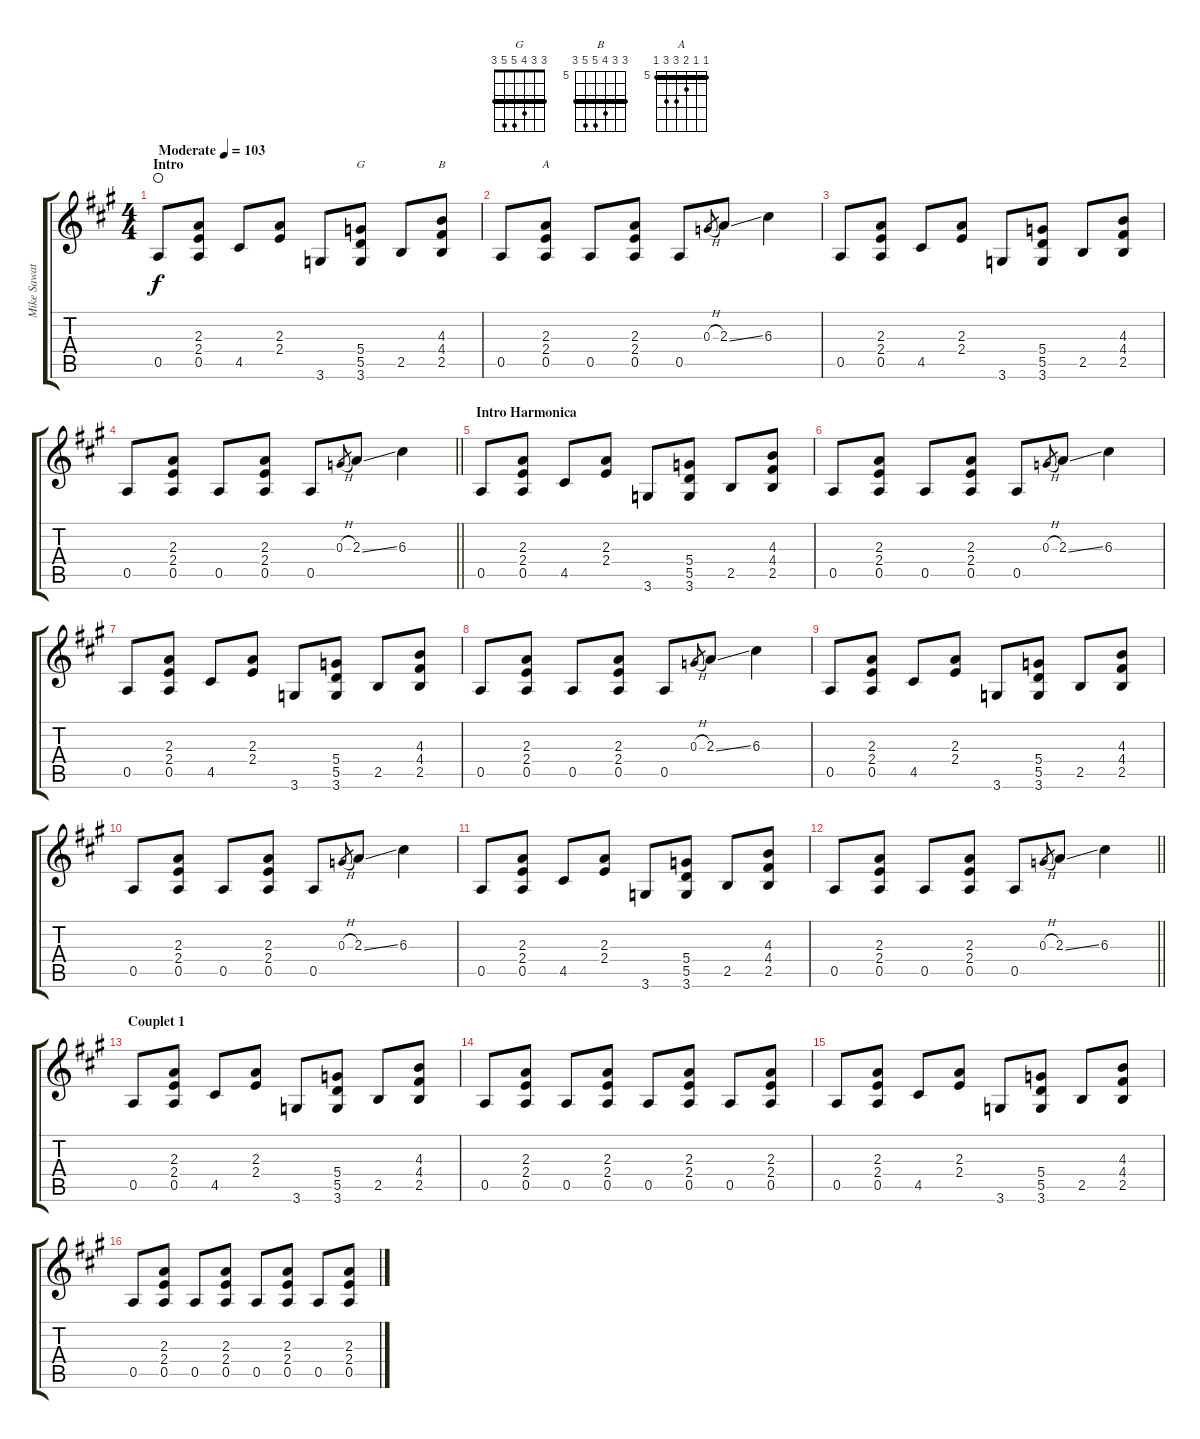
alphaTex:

\track ("Mike Sawatzky" "Mike Sawat") {instrument electricguitarclean}
\staff {score tabs}
\tuning (E4 B3 G3 D3 A2 E2) {hide}
\chord ("G" 3 3 4 5 5 3) {barre 3}
\chord ("B" 7 7 8 9 9 7) {firstfret 5 barre 7}
\chord ("A" 5 5 6 7 7 5) {firstfret 5 barre 5}
\ts (4 4)
\section ("" "Intro")
\tempo (103 "Moderate")
\clef g2
\ks a
0.5.8{dy f instrument electricguitarclean waho} (2.3 2.4 0.5).8 4.5.8 (2.3 2.4).8 3.6.8 (5.4 5.5 3.6).8{ch "G"} 2.5.8 (4.3 4.4 2.5).8{ch "B"} |
0.5.8 (2.3 2.4 0.5).8{ch "A"} 0.5.8 (2.3 2.4 0.5).8 0.5.8 0.3{h}.8{gr} 2.3{ss}.8 6.3.4 |
0.5.8 (2.3 2.4 0.5).8 4.5.8 (2.3 2.4).8 3.6.8 (5.4 5.5 3.6).8 2.5.8 (4.3 4.4 2.5).8 |
\barLineRight lightlight
0.5.8 (2.3 2.4 0.5).8 0.5.8 (2.3 2.4 0.5).8 0.5.8 0.3{h}.8{gr} 2.3{ss}.8 6.3.4 |
\section ("" "Intro Harmonica")
0.5.8 (2.3 2.4 0.5).8 4.5.8 (2.3 2.4).8 3.6.8 (5.4 5.5 3.6).8 2.5.8 (4.3 4.4 2.5).8 |
0.5.8 (2.3 2.4 0.5).8 0.5.8 (2.3 2.4 0.5).8 0.5.8 0.3{h}.8{gr} 2.3{ss}.8 6.3.4 |
0.5.8 (2.3 2.4 0.5).8 4.5.8 (2.3 2.4).8 3.6.8 (5.4 5.5 3.6).8 2.5.8 (4.3 4.4 2.5).8 |
0.5.8 (2.3 2.4 0.5).8 0.5.8 (2.3 2.4 0.5).8 0.5.8 0.3{h}.8{gr} 2.3{ss}.8 6.3.4 |
0.5.8 (2.3 2.4 0.5).8 4.5.8 (2.3 2.4).8 3.6.8 (5.4 5.5 3.6).8 2.5.8 (4.3 4.4 2.5).8 |
0.5.8 (2.3 2.4 0.5).8 0.5.8 (2.3 2.4 0.5).8 0.5.8 0.3{h}.8{gr} 2.3{ss}.8 6.3.4 |
0.5.8 (2.3 2.4 0.5).8 4.5.8 (2.3 2.4).8 3.6.8 (5.4 5.5 3.6).8 2.5.8 (4.3 4.4 2.5).8 |
\barLineRight lightlight
0.5.8 (2.3 2.4 0.5).8 0.5.8 (2.3 2.4 0.5).8 0.5.8 0.3{h}.8{gr} 2.3{ss}.8 6.3.4 |
\section ("" "Couplet 1")
0.5.8 (2.3 2.4 0.5).8 4.5.8 (2.3 2.4).8 3.6.8 (5.4 5.5 3.6).8 2.5.8 (4.3 4.4 2.5).8 |
0.5.8 (2.3 2.4 0.5).8 0.5.8 (2.3 2.4 0.5).8 0.5.8 (2.3 2.4 0.5).8 0.5.8 (2.3 2.4 0.5).8 |
0.5.8 (2.3 2.4 0.5).8 4.5.8 (2.3 2.4).8 3.6.8 (5.4 5.5 3.6).8 2.5.8 (4.3 4.4 2.5).8 |
0.5.8 (2.3 2.4 0.5).8 0.5.8 (2.3 2.4 0.5).8 0.5.8 (2.3 2.4 0.5).8 0.5.8 (2.3 2.4 0.5).8
